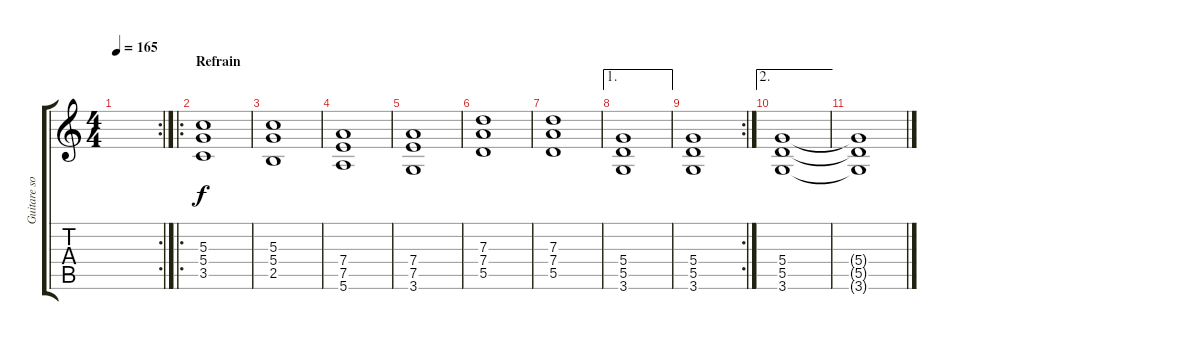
\track ("Guitare solo" "Guitare so") {instrument overdrivenguitar}
\staff {score tabs}
\tuning (E4 B3 G3 D3 A2 E2) {hide}
\rc 2
\ts (4 4)
\tempo 165
\clef g2
\ks c
|
\ro
\section ("" "Refrain")
(5.3 5.4 3.5).1 |
(5.3 5.4 2.5).1 |
(7.4 7.5 5.6).1 |
(7.4 7.5 3.6).1 |
(7.3 7.4 5.5).1 |
(7.3 7.4 5.5).1 |
\ae 1
(5.4 5.5 3.6).1 |
\rc 2
(5.4 5.5 3.6).1 |
\ae 2
(5.4 5.5 3.6).1 |
(5.4{t} 5.5{t} 3.6{t}).1
